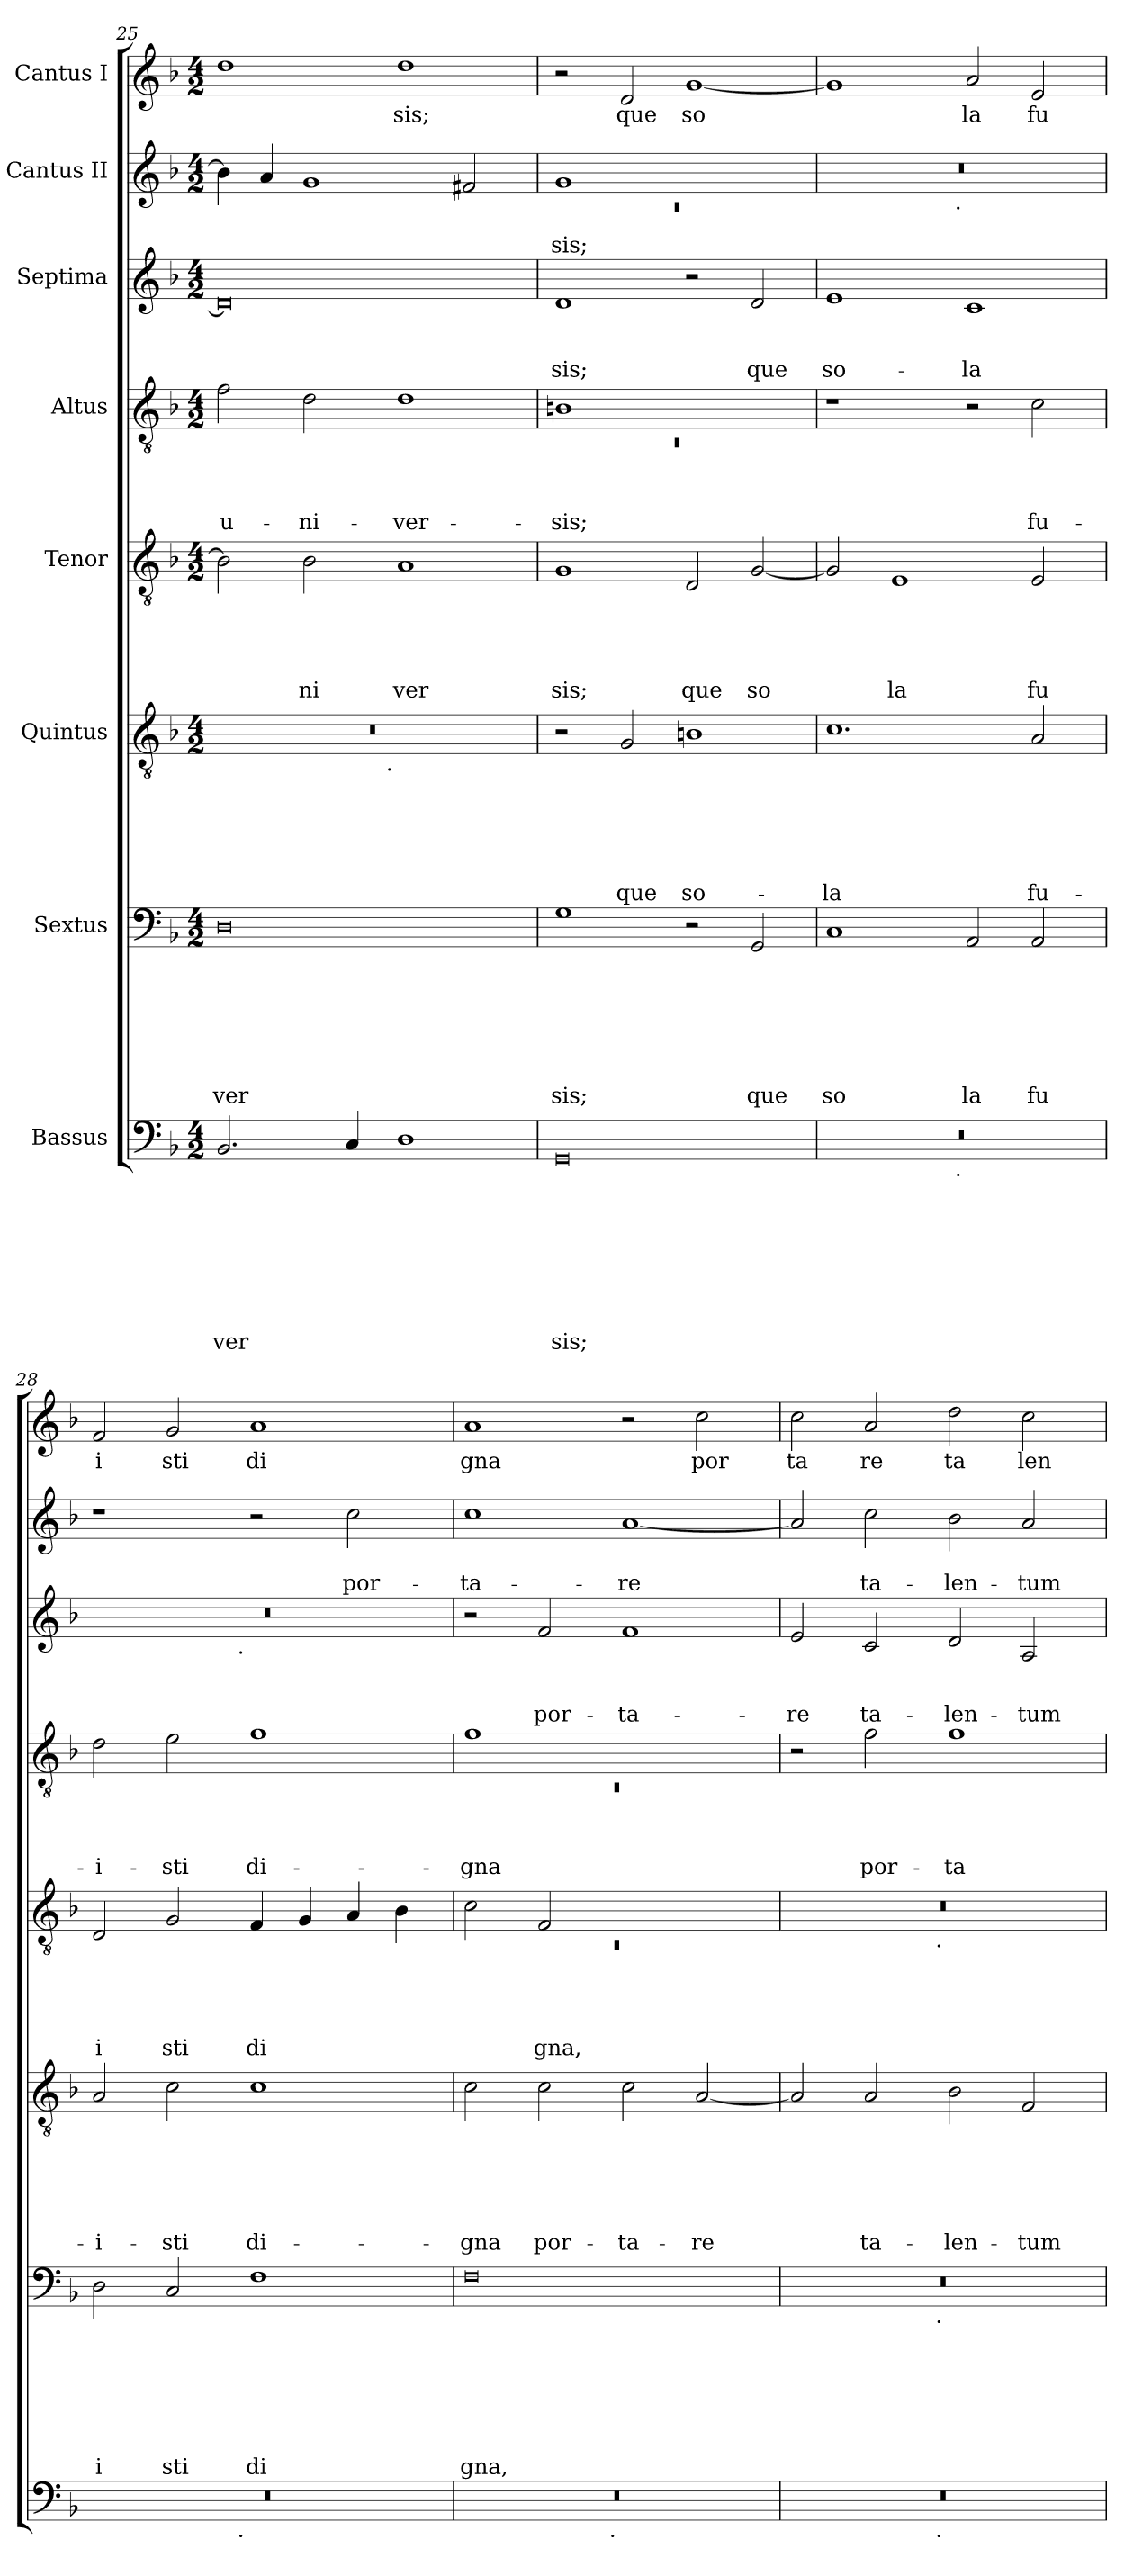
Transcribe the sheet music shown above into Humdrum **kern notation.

**kern	**text	**text	**text	**text	**text	**text	**text	**text	**kern	**text	**text	**text	**text	**text	**text	**text	**kern	**text	**text	**text	**text	**text	**text	**kern	**text	**text	**text	**text	**text	**kern	**text	**text	**text	**text	**kern	**text	**text	**text	**kern	**text	**text	**kern	**text
*part8	*part8	*part8	*part8	*part8	*part8	*part8	*part8	*part8	*part7	*part7	*part7	*part7	*part7	*part7	*part7	*part7	*part6	*part6	*part6	*part6	*part6	*part6	*part6	*part5	*part5	*part5	*part5	*part5	*part5	*part4	*part4	*part4	*part4	*part4	*part3	*part3	*part3	*part3	*part2	*part2	*part2	*part1	*part1
*staff8	*staff8	*staff8	*staff8	*staff8	*staff8	*staff8	*staff8	*staff8	*staff7	*staff7	*staff7	*staff7	*staff7	*staff7	*staff7	*staff7	*staff6	*staff6	*staff6	*staff6	*staff6	*staff6	*staff6	*staff5	*staff5	*staff5	*staff5	*staff5	*staff5	*staff4	*staff4	*staff4	*staff4	*staff4	*staff3	*staff3	*staff3	*staff3	*staff2	*staff2	*staff2	*staff1	*staff1
*I"Bassus	*	*	*	*	*	*	*	*	*I"Sextus	*	*	*	*	*	*	*	*I"Quintus	*	*	*	*	*	*	*I"Tenor	*	*	*	*	*	*I"Altus	*	*	*	*	*I"Septima	*	*	*	*I"Cantus II	*	*	*I"Cantus I	*
*clefF4	*	*	*	*	*	*	*	*	*clefF4	*	*	*	*	*	*	*	*clefGv2	*	*	*	*	*	*	*clefGv2	*	*	*	*	*	*clefGv2	*	*	*	*	*clefG2	*	*	*	*clefG2	*	*	*clefG2	*
*k[b-]	*	*	*	*	*	*	*	*	*k[b-]	*	*	*	*	*	*	*	*k[b-]	*	*	*	*	*	*	*k[b-]	*	*	*	*	*	*k[b-]	*	*	*	*	*k[b-]	*	*	*	*k[b-]	*	*	*k[b-]	*
*F:	*	*	*	*	*	*	*	*	*F:	*	*	*	*	*	*	*	*F:	*	*	*	*	*	*	*F:	*	*	*	*	*	*F:	*	*	*	*	*F:	*	*	*	*F:	*	*	*F:	*
*M4/2	*	*	*	*	*	*	*	*	*M4/2	*	*	*	*	*	*	*	*M4/2	*	*	*	*	*	*	*M4/2	*	*	*	*	*	*M4/2	*	*	*	*	*M4/2	*	*	*	*M4/2	*	*	*M4/2	*
=25	=25	=25	=25	=25	=25	=25	=25	=25	=25	=25	=25	=25	=25	=25	=25	=25	=25	=25	=25	=25	=25	=25	=25	=25	=25	=25	=25	=25	=25	=25	=25	=25	=25	=25	=25	=25	=25	=25	=25	=25	=25	=25	=25
!	!	!	!	!	!	!	!	!LO:LY:b	!	!	!	!	!	!	!	!LO:LY:b	!	!	!	!	!	!	!	!	!	!	!	!	!	!	!	!	!	!LO:LY:b	!	!	!	!	!	!	!	!	!
*	*	*	*	*	*	*	*	*	*	*	*	*	*	*	*	*	*^	*	*	*	*	*	*	*	*	*	*	*	*	*	*	*	*	*	*	*	*	*	*	*	*	*	*
2.BB-/	.	.	.	.	.	.	.	ver	0D	.	.	.	.	.	.	ver	0r	2ryy	.	.	.	.	.	.	2B-\]	.	.	.	.	.	2f\	.	.	.	u-	0d]	.	.	.	4b-\]	.	.	1dd	.
.	.	.	.	.	.	.	.	.	.	.	.	.	.	.	.	.	.	.	.	.	.	.	.	.	.	.	.	.	.	.	.	.	.	.	.	.	.	.	.	4a/	.	.	.	.
!	!	!	!	!	!	!	!	!	!	!	!	!	!	!	!	!	!	!	!	!	!	!	!	!	!	!	!	!	!	!LO:LY:b	!	!	!	!	!LO:LY:b	!	!	!	!	!	!	!	!	!
.	.	.	.	.	.	.	.	.	.	.	.	.	.	.	.	.	.	4...ryy	.	.	.	.	.	.	2B-\	.	.	.	.	ni	2d\	.	.	.	-ni-	.	.	.	.	1g	.	.	.	.
4C/	.	.	.	.	.	.	.	.	.	.	.	.	.	.	.	.	.	.	.	.	.	.	.	.	.	.	.	.	.	.	.	.	.	.	.	.	.	.	.	.	.	.	.	.
!	!	!	!	!	!	!	!	!	!	!	!	!	!	!	!	!	!	!LO:TX:b:t=.	!	!	!	!	!	!	!	!	!	!	!	!	!	!	!	!	!	!	!	!	!	!	!	!	!	!
.	.	.	.	.	.	.	.	.	.	.	.	.	.	.	.	.	.	1ryy	.	.	.	.	.	.	.	.	.	.	.	.	.	.	.	.	.	.	.	.	.	.	.	.	.	.
!	!	!	!	!	!	!	!	!	!	!	!	!	!	!	!	!	!	!	!	!	!	!	!	!	!	!	!	!	!	!LO:LY:b	!	!	!	!	!LO:LY:b	!	!	!	!	!	!	!	!	!LO:LY:b
1D	.	.	.	.	.	.	.	.	.	.	.	.	.	.	.	.	.	.	.	.	.	.	.	.	1A	.	.	.	.	ver	1d	.	.	.	-ver-	.	.	.	.	.	.	.	1dd	sis;
.	.	.	.	.	.	.	.	.	.	.	.	.	.	.	.	.	.	.	.	.	.	.	.	.	.	.	.	.	.	.	.	.	.	.	.	.	.	.	.	2f#/	.	.	.	.
.	.	.	.	.	.	.	.	.	.	.	.	.	.	.	.	.	.	32ryy	.	.	.	.	.	.	.	.	.	.	.	.	.	.	.	.	.	.	.	.	.	.	.	.	.	.
=26	=26	=26	=26	=26	=26	=26	=26	=26	=26	=26	=26	=26	=26	=26	=26	=26	=26	=26	=26	=26	=26	=26	=26	=26	=26	=26	=26	=26	=26	=26	=26	=26	=26	=26	=26	=26	=26	=26	=26	=26	=26	=26	=26	=26
*	*	*	*	*	*	*	*	*	*	*	*	*	*	*	*	*	*	*	*	*	*	*	*	*	*	*	*	*	*	*	*^	*	*	*	*	*	*	*	*	*^	*	*	*	*
!	!	!	!	!	!	!	!	!LO:LY:b	!	!	!	!	!	!	!	!LO:LY:b	!	!	!	!	!	!	!	!	!	!	!	!	!	!LO:LY:b	!	!LO:N:vis=1	!	!	!	!LO:LY:b	!	!	!	!LO:LY:b	!	!LO:N:vis=1	!	!LO:LY:b	!	!
*	*	*	*	*	*	*	*	*	*	*	*	*	*	*	*	*	*v	*v	*	*	*	*	*	*	*	*	*	*	*	*	*	*	*	*	*	*	*	*	*	*	*	*	*	*	*	*
0GG	.	.	.	.	.	.	.	sis;	1G	.	.	.	.	.	.	sis;	2r	.	.	.	.	.	.	1G	.	.	.	.	sis;	1Bn	0rC	.	.	.	-sis;	1d	.	.	-sis;	1g	0rc	.	-sis;	2r	.
!	!	!	!	!	!	!	!	!	!	!	!	!	!	!	!	!	!	!	!	!	!	!	!LO:LY:b	!	!	!	!	!	!	!	!	!	!	!	!	!	!	!	!	!	!	!	!	!	!LO:LY:b
.	.	.	.	.	.	.	.	.	.	.	.	.	.	.	.	.	2G/	.	.	.	.	.	que	.	.	.	.	.	.	.	.	.	.	.	.	.	.	.	.	.	.	.	.	2d/	que
!	!	!	!	!	!	!	!	!	!	!	!	!	!	!	!	!	!	!	!	!	!	!	!LO:LY:b	!	!	!	!	!	!LO:LY:b	!	!	!	!	!	!	!	!	!	!	!	!	!	!	!	!LO:LY:b
.	.	.	.	.	.	.	.	.	2r	.	.	.	.	.	.	.	1Bn	.	.	.	.	.	so-	2D/	.	.	.	.	que	1ryy	.	.	.	.	.	2r	.	.	.	1ryy	.	.	.	[<1g	so
!	!	!	!	!	!	!	!	!	!	!	!	!	!	!	!	!LO:LY:b	!	!	!	!	!	!	!	!	!	!	!	!	!LO:LY:b	!	!	!	!	!	!	!	!	!	!LO:LY:b	!	!	!	!	!	!
.	.	.	.	.	.	.	.	.	2GG/	.	.	.	.	.	.	que	.	.	.	.	.	.	.	[<2G/	.	.	.	.	so	.	.	.	.	.	.	2d/	.	.	que	.	.	.	.	.	.
*	*	*	*	*	*	*	*	*	*	*	*	*	*	*	*	*	*	*	*	*	*	*	*	*	*	*	*	*	*	*v	*v	*	*	*	*	*	*	*	*	*	*	*	*	*	*
=27	=27	=27	=27	=27	=27	=27	=27	=27	=27	=27	=27	=27	=27	=27	=27	=27	=27	=27	=27	=27	=27	=27	=27	=27	=27	=27	=27	=27	=27	=27	=27	=27	=27	=27	=27	=27	=27	=27	=27	=27	=27	=27	=27	=27
!	!	!	!	!	!	!	!	!	!	!	!	!	!	!	!	!LO:LY:b	!	!	!	!	!	!	!LO:LY:b	!	!	!	!	!	!	!	!	!	!	!	!	!	!	!LO:LY:b	!	!	!	!	!	!
*^	*	*	*	*	*	*	*	*	*	*	*	*	*	*	*	*	*	*	*	*	*	*	*	*	*	*	*	*	*	*	*	*	*	*	*	*	*	*	*	*	*	*	*	*
0r	2ryy	.	.	.	.	.	.	.	.	1C	.	.	.	.	.	.	so	1.c	.	.	.	.	.	-la	2G/]	.	.	.	.	.	1r	.	.	.	.	1e	.	.	so-	0r	2ryy	.	.	1g]	.
!	!	!	!	!	!	!	!	!	!	!	!	!	!	!	!	!	!	!	!	!	!	!	!	!	!	!	!	!	!	!LO:LY:b	!	!	!	!	!	!	!	!	!	!	!	!	!	!	!
.	4...ryy	.	.	.	.	.	.	.	.	.	.	.	.	.	.	.	.	.	.	.	.	.	.	.	1E	.	.	.	.	la	.	.	.	.	.	.	.	.	.	.	4...ryy	.	.	.	.
!	!	!	!	!	!	!	!	!	!	!	!	!	!	!	!	!	!	!	!	!	!	!	!	!	!	!	!	!	!	!	!	!	!	!	!	!	!	!	!	!	!LO:TX:b:t=.	!	!	!	!
!	!LO:TX:b:t=.	!	!	!	!	!	!	!	!	!	!	!	!	!	!	!	!	!	!	!	!	!	!	!	!	!	!	!	!	!	!	!	!	!	!	!	!	!	!	!	!	!	!	!	!
.	1ryy	.	.	.	.	.	.	.	.	.	.	.	.	.	.	.	.	.	.	.	.	.	.	.	.	.	.	.	.	.	.	.	.	.	.	.	.	.	.	.	1ryy	.	.	.	.
!	!	!	!	!	!	!	!	!	!	!	!	!	!	!	!	!	!LO:LY:b	!	!	!	!	!	!	!	!	!	!	!	!	!	!	!	!	!	!	!	!	!	!LO:LY:b	!	!	!	!	!	!LO:LY:b
.	.	.	.	.	.	.	.	.	.	2AA/	.	.	.	.	.	.	la	.	.	.	.	.	.	.	.	.	.	.	.	.	2r	.	.	.	.	1c	.	.	-la	.	.	.	.	2a/	la
!	!	!	!	!	!	!	!	!	!	!	!	!	!	!	!	!	!LO:LY:b	!	!	!	!	!	!	!LO:LY:b	!	!	!	!	!	!LO:LY:b	!	!	!	!	!LO:LY:b	!	!	!	!	!	!	!	!	!	!LO:LY:b
.	.	.	.	.	.	.	.	.	.	2AA/	.	.	.	.	.	.	fu	2A/	.	.	.	.	.	fu-	2E/	.	.	.	.	fu	2c\	.	.	.	fu-	.	.	.	.	.	.	.	.	2e/	fu
.	32ryy	.	.	.	.	.	.	.	.	.	.	.	.	.	.	.	.	.	.	.	.	.	.	.	.	.	.	.	.	.	.	.	.	.	.	.	.	.	.	.	32ryy	.	.	.	.
=28	=28	=28	=28	=28	=28	=28	=28	=28	=28	=28	=28	=28	=28	=28	=28	=28	=28	=28	=28	=28	=28	=28	=28	=28	=28	=28	=28	=28	=28	=28	=28	=28	=28	=28	=28	=28	=28	=28	=28	=28	=28	=28	=28	=28	=28
!	!	!	!	!	!	!	!	!	!	!	!	!	!	!	!	!	!LO:LY:b	!	!	!	!	!	!	!LO:LY:b	!	!	!	!	!	!LO:LY:b	!	!	!	!	!LO:LY:b	!	!	!	!	!	!	!	!	!	!LO:LY:b
*	*	*	*	*	*	*	*	*	*	*	*	*	*	*	*	*	*	*	*	*	*	*	*	*	*	*	*	*	*	*	*	*	*	*	*	*^	*	*	*	*v	*v	*	*	*	*
0r	2ryy	.	.	.	.	.	.	.	.	2D\	.	.	.	.	.	.	i	2A/	.	.	.	.	.	-i-	2D/	.	.	.	.	i	2d\	.	.	.	-i-	0r	2ryy	.	.	.	1r	.	.	2f/	i
!	!	!	!	!	!	!	!	!	!	!	!	!	!	!	!	!	!LO:LY:b	!	!	!	!	!	!	!LO:LY:b	!	!	!	!	!	!LO:LY:b	!	!	!	!	!LO:LY:b	!	!	!	!	!	!	!	!	!	!LO:LY:b
.	4...ryy	.	.	.	.	.	.	.	.	2C/	.	.	.	.	.	.	sti	2c\	.	.	.	.	.	-sti	2G/	.	.	.	.	sti	2e\	.	.	.	-sti	.	4...ryy	.	.	.	.	.	.	2g/	sti
!	!	!	!	!	!	!	!	!	!	!	!	!	!	!	!	!	!	!	!	!	!	!	!	!	!	!	!	!	!	!	!	!	!	!	!	!	!LO:TX:b:t=.	!	!	!	!	!	!	!	!
!	!LO:TX:b:t=.	!	!	!	!	!	!	!	!	!	!	!	!	!	!	!	!	!	!	!	!	!	!	!	!	!	!	!	!	!	!	!	!	!	!	!	!	!	!	!	!	!	!	!	!
.	1ryy	.	.	.	.	.	.	.	.	.	.	.	.	.	.	.	.	.	.	.	.	.	.	.	.	.	.	.	.	.	.	.	.	.	.	.	1ryy	.	.	.	.	.	.	.	.
!	!	!	!	!	!	!	!	!	!	!	!	!	!	!	!	!	!LO:LY:b	!	!	!	!	!	!	!LO:LY:b	!	!	!	!	!	!LO:LY:b	!	!	!	!	!LO:LY:b	!	!	!	!	!	!	!	!	!	!LO:LY:b
.	.	.	.	.	.	.	.	.	.	1F	.	.	.	.	.	.	di	1c	.	.	.	.	.	di-	4F/	.	.	.	.	di	1f	.	.	.	di-	.	.	.	.	.	2r	.	.	1a	di
.	.	.	.	.	.	.	.	.	.	.	.	.	.	.	.	.	.	.	.	.	.	.	.	.	4G/	.	.	.	.	.	.	.	.	.	.	.	.	.	.	.	.	.	.	.	.
!	!	!	!	!	!	!	!	!	!	!	!	!	!	!	!	!	!	!	!	!	!	!	!	!	!	!	!	!	!	!	!	!	!	!	!	!	!	!	!	!	!	!	!LO:LY:b	!	!
.	.	.	.	.	.	.	.	.	.	.	.	.	.	.	.	.	.	.	.	.	.	.	.	.	4A/	.	.	.	.	.	.	.	.	.	.	.	.	.	.	.	2cc\	.	por-	.	.
.	.	.	.	.	.	.	.	.	.	.	.	.	.	.	.	.	.	.	.	.	.	.	.	.	4B-\	.	.	.	.	.	.	.	.	.	.	.	.	.	.	.	.	.	.	.	.
.	32ryy	.	.	.	.	.	.	.	.	.	.	.	.	.	.	.	.	.	.	.	.	.	.	.	.	.	.	.	.	.	.	.	.	.	.	.	32ryy	.	.	.	.	.	.	.	.
=29	=29	=29	=29	=29	=29	=29	=29	=29	=29	=29	=29	=29	=29	=29	=29	=29	=29	=29	=29	=29	=29	=29	=29	=29	=29	=29	=29	=29	=29	=29	=29	=29	=29	=29	=29	=29	=29	=29	=29	=29	=29	=29	=29	=29	=29
*	*	*	*	*	*	*	*	*	*	*	*	*	*	*	*	*	*	*	*	*	*	*	*	*	*^	*	*	*	*	*	*^	*	*	*	*	*	*	*	*	*	*	*	*	*	*
!	!	!	!	!	!	!	!	!	!	!	!	!	!	!	!	!	!LO:LY:b	!	!	!	!	!	!	!LO:LY:b	!	!LO:N:vis=1	!	!	!	!	!	!	!LO:N:vis=1	!	!	!	!LO:LY:b	!	!	!	!	!	!	!	!LO:LY:b	!	!LO:LY:b
*	*	*	*	*	*	*	*	*	*	*	*	*	*	*	*	*	*	*	*	*	*	*	*	*	*	*	*	*	*	*	*	*	*	*	*	*	*	*v	*v	*	*	*	*	*	*	*	*
0r	2ryy	.	.	.	.	.	.	.	.	0F	.	.	.	.	.	.	gna,	2c\	.	.	.	.	.	-gna	2c\	0rC	.	.	.	.	.	1f	0rC	.	.	.	-gna	2r	.	.	.	1cc	.	-ta-	1a	gna
!	!	!	!	!	!	!	!	!	!	!	!	!	!	!	!	!	!	!	!	!	!	!	!	!LO:LY:b	!	!	!	!	!	!	!LO:LY:b	!	!	!	!	!	!	!	!	!	!LO:LY:b	!	!	!	!	!
.	4...ryy	.	.	.	.	.	.	.	.	.	.	.	.	.	.	.	.	2c\	.	.	.	.	.	por-	2F/	.	.	.	.	.	gna,	.	.	.	.	.	.	2f/	.	.	por-	.	.	.	.	.
!	!LO:TX:b:t=.	!	!	!	!	!	!	!	!	!	!	!	!	!	!	!	!	!	!	!	!	!	!	!	!	!	!	!	!	!	!	!	!	!	!	!	!	!	!	!	!	!	!	!	!	!
.	1ryy	.	.	.	.	.	.	.	.	.	.	.	.	.	.	.	.	.	.	.	.	.	.	.	.	.	.	.	.	.	.	.	.	.	.	.	.	.	.	.	.	.	.	.	.	.
!	!	!	!	!	!	!	!	!	!	!	!	!	!	!	!	!	!	!	!	!	!	!	!	!LO:LY:b	!	!	!	!	!	!	!	!	!	!	!	!	!	!	!	!	!LO:LY:b	!	!	!LO:LY:b	!	!
.	.	.	.	.	.	.	.	.	.	.	.	.	.	.	.	.	.	2c\	.	.	.	.	.	-ta-	1ryy	.	.	.	.	.	.	1ryy	.	.	.	.	.	1f	.	.	-ta-	[<1a	.	-re	2r	.
!	!	!	!	!	!	!	!	!	!	!	!	!	!	!	!	!	!	!	!	!	!	!	!	!LO:LY:b	!	!	!	!	!	!	!	!	!	!	!	!	!	!	!	!	!	!	!	!	!	!LO:LY:b
.	.	.	.	.	.	.	.	.	.	.	.	.	.	.	.	.	.	[<2A/	.	.	.	.	.	-re	.	.	.	.	.	.	.	.	.	.	.	.	.	.	.	.	.	.	.	.	2cc\	por
.	32ryy	.	.	.	.	.	.	.	.	.	.	.	.	.	.	.	.	.	.	.	.	.	.	.	.	.	.	.	.	.	.	.	.	.	.	.	.	.	.	.	.	.	.	.	.	.
=30	=30	=30	=30	=30	=30	=30	=30	=30	=30	=30	=30	=30	=30	=30	=30	=30	=30	=30	=30	=30	=30	=30	=30	=30	=30	=30	=30	=30	=30	=30	=30	=30	=30	=30	=30	=30	=30	=30	=30	=30	=30	=30	=30	=30	=30	=30
!	!	!	!	!	!	!	!	!	!	!	!	!	!	!	!	!	!	!	!	!	!	!	!	!	!	!	!	!	!	!	!	!	!	!	!	!	!	!	!	!	!LO:LY:b	!	!	!	!	!LO:LY:b
*	*	*	*	*	*	*	*	*	*	*^	*	*	*	*	*	*	*	*	*	*	*	*	*	*	*	*	*	*	*	*	*	*v	*v	*	*	*	*	*	*	*	*	*	*	*	*	*
0r	2ryy	.	.	.	.	.	.	.	.	0r	2ryy	.	.	.	.	.	.	.	2A/]	.	.	.	.	.	.	0r	2ryy	.	.	.	.	.	2r	.	.	.	.	2e/	.	.	-re	2a/]	.	.	2cc\	ta
!	!	!	!	!	!	!	!	!	!	!	!	!	!	!	!	!	!	!	!	!	!	!	!	!	!LO:LY:b	!	!	!	!	!	!	!	!	!	!	!	!LO:LY:b	!	!	!	!LO:LY:b	!	!	!LO:LY:b	!	!LO:LY:b
.	4...ryy	.	.	.	.	.	.	.	.	.	4...ryy	.	.	.	.	.	.	.	2A/	.	.	.	.	.	ta-	.	4...ryy	.	.	.	.	.	2f\	.	.	.	por-	2c/	.	.	ta-	2cc\	.	ta-	2a/	re
!	!	!	!	!	!	!	!	!	!	!	!	!	!	!	!	!	!	!	!	!	!	!	!	!	!	!	!LO:TX:b:t=.	!	!	!	!	!	!	!	!	!	!	!	!	!	!	!	!	!	!	!
!	!	!	!	!	!	!	!	!	!	!	!LO:TX:b:t=.	!	!	!	!	!	!	!	!	!	!	!	!	!	!	!	!	!	!	!	!	!	!	!	!	!	!	!	!	!	!	!	!	!	!	!
!	!LO:TX:b:t=.	!	!	!	!	!	!	!	!	!	!	!	!	!	!	!	!	!	!	!	!	!	!	!	!	!	!	!	!	!	!	!	!	!	!	!	!	!	!	!	!	!	!	!	!	!
.	1ryy	.	.	.	.	.	.	.	.	.	1ryy	.	.	.	.	.	.	.	.	.	.	.	.	.	.	.	1ryy	.	.	.	.	.	.	.	.	.	.	.	.	.	.	.	.	.	.	.
!	!	!	!	!	!	!	!	!	!	!	!	!	!	!	!	!	!	!	!	!	!	!	!	!	!LO:LY:b	!	!	!	!	!	!	!	!	!	!	!	!LO:LY:b	!	!	!	!LO:LY:b	!	!	!LO:LY:b	!	!LO:LY:b
.	.	.	.	.	.	.	.	.	.	.	.	.	.	.	.	.	.	.	2B-\	.	.	.	.	.	-len-	.	.	.	.	.	.	.	1f	.	.	.	-ta-	2d/	.	.	-len-	2b-\	.	-len-	2dd\	ta
!	!	!	!	!	!	!	!	!	!	!	!	!	!	!	!	!	!	!	!	!	!	!	!	!	!LO:LY:b	!	!	!	!	!	!	!	!	!	!	!	!	!	!	!	!LO:LY:b	!	!	!LO:LY:b	!	!LO:LY:b
.	.	.	.	.	.	.	.	.	.	.	.	.	.	.	.	.	.	.	2F/	.	.	.	.	.	-tum	.	.	.	.	.	.	.	.	.	.	.	.	2A/	.	.	-tum	2a/	.	-tum	2cc\	len
.	32ryy	.	.	.	.	.	.	.	.	.	32ryy	.	.	.	.	.	.	.	.	.	.	.	.	.	.	.	32ryy	.	.	.	.	.	.	.	.	.	.	.	.	.	.	.	.	.	.	.
*v	*v	*	*	*	*	*	*	*	*	*	*	*	*	*	*	*	*	*	*	*	*	*	*	*	*	*v	*v	*	*	*	*	*	*	*	*	*	*	*	*	*	*	*	*	*	*	*
*	*	*	*	*	*	*	*	*	*v	*v	*	*	*	*	*	*	*	*	*	*	*	*	*	*	*	*	*	*	*	*	*	*	*	*	*	*	*	*	*	*	*	*	*	*
=	=	=	=	=	=	=	=	=	=	=	=	=	=	=	=	=	=	=	=	=	=	=	=	=	=	=	=	=	=	=	=	=	=	=	=	=	=	=	=	=	=	=	=
*-	*-	*-	*-	*-	*-	*-	*-	*-	*-	*-	*-	*-	*-	*-	*-	*-	*-	*-	*-	*-	*-	*-	*-	*-	*-	*-	*-	*-	*-	*-	*-	*-	*-	*-	*-	*-	*-	*-	*-	*-	*-	*-	*-
